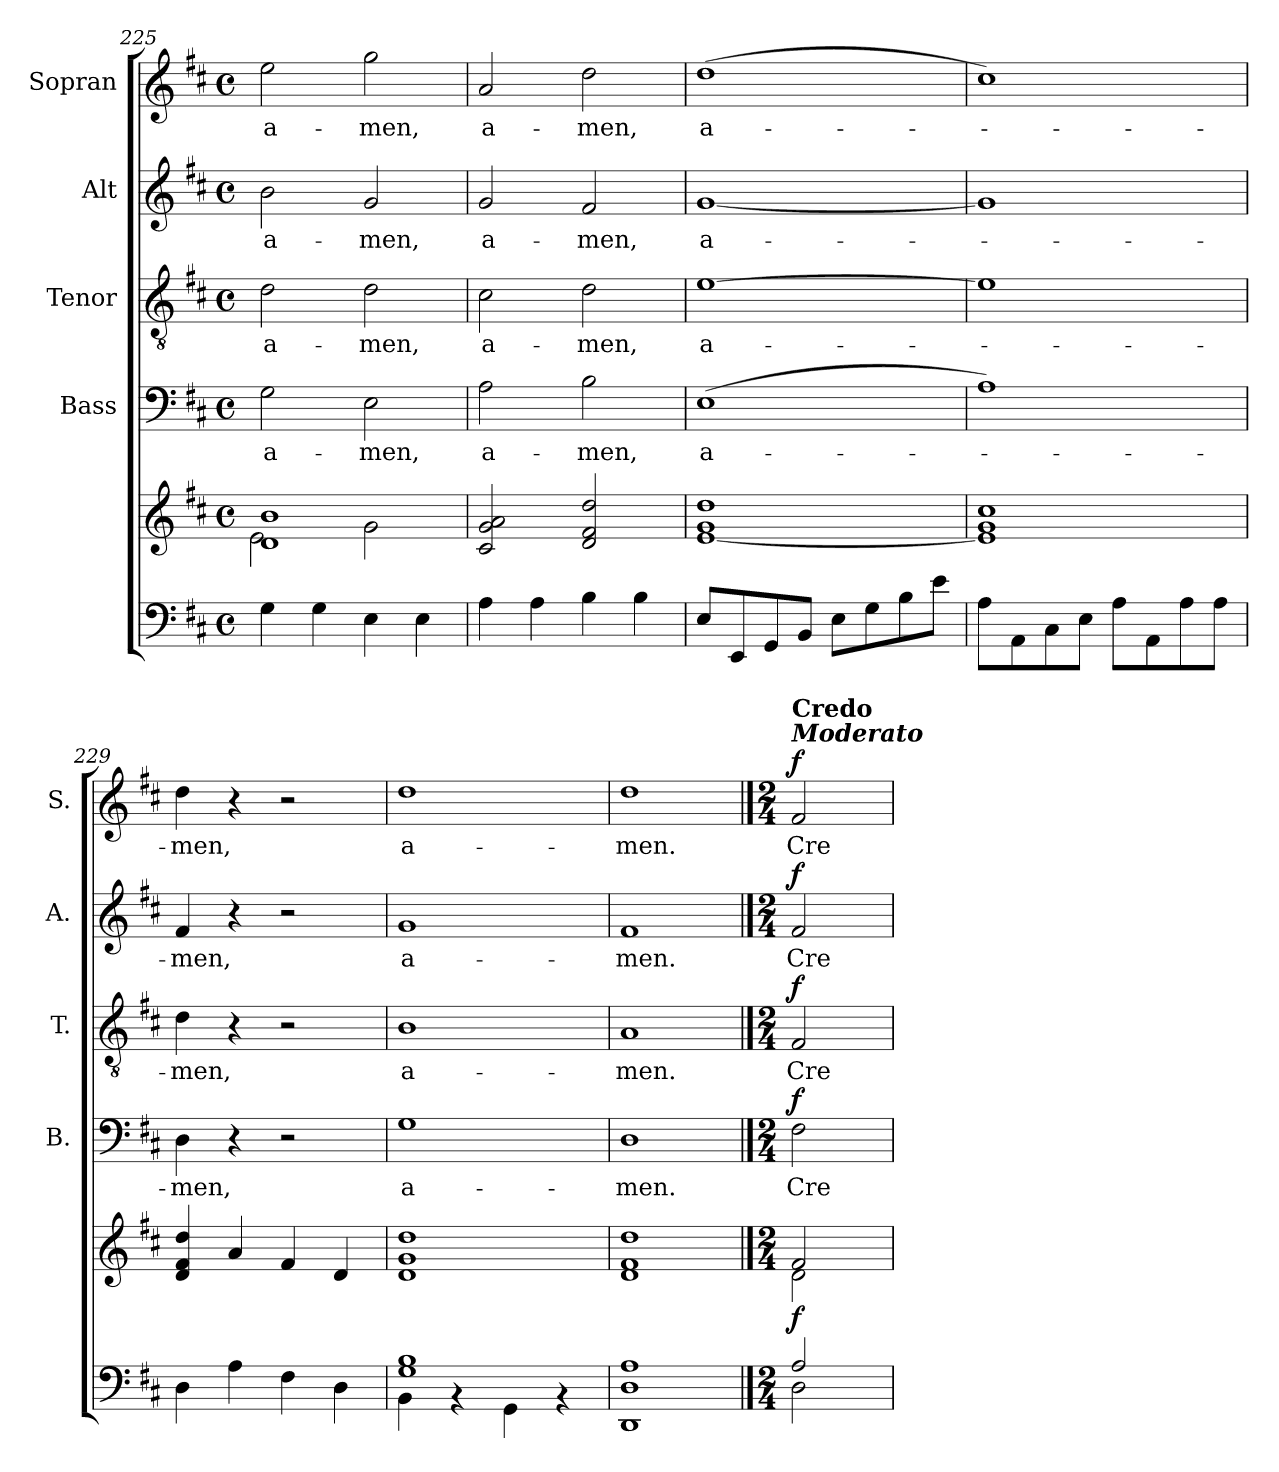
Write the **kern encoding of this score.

**kern	**kern	**dynam	**kern	**text	**dynam	**kern	**text	**dynam	**kern	**text	**dynam	**kern	**text	**dynam
*part5	*part5	*part5	*part4	*part4	*part4	*part3	*part3	*part3	*part2	*part2	*part2	*part1	*part1	*part1
*staff6	*staff5	*staff5/6	*staff4	*staff4	*staff4	*staff3	*staff3	*staff3	*staff2	*staff2	*staff2	*staff1	*staff1	*staff1
*	*	*	*I"Bass	*	*	*I"Tenor	*	*	*I"Alt	*	*	*I"Sopran	*	*
*	*	*	*I'B.	*	*	*I'T.	*	*	*I'A.	*	*	*I'S.	*	*
*clefF4	*clefG2	*	*clefF4	*	*	*clefGv2	*	*	*clefG2	*	*	*clefG2	*	*
*k[f#c#]	*k[f#c#]	*	*k[f#c#]	*	*	*k[f#c#]	*	*	*k[f#c#]	*	*	*k[f#c#]	*	*
*D:	*D:	*	*D:	*	*	*D:	*	*	*D:	*	*	*D:	*	*
*M4/4	*M4/4	*	*M4/4	*	*	*M4/4	*	*	*M4/4	*	*	*M4/4	*	*
*met(c)	*met(c)	*	*met(c)	*	*	*met(c)	*	*	*met(c)	*	*	*met(c)	*	*
=225	=225	=225	=225	=225	=225	=225	=225	=225	=225	=225	=225	=225	=225	=225
*	*^	*	*	*	*	*	*	*	*	*	*	*	*	*
!	!	!	!	!	!LO:LY:b	!	!	!LO:LY:b	!	!	!LO:LY:b	!	!	!LO:LY:b	!
4G\	1d 1b	2e\	.	2G\	a-	.	2d\	a-	.	2b\	a-	.	2ee\	a-	.
4G\	.	.	.	.	.	.	.	.	.	.	.	.	.	.	.
!	!	!	!	!	!LO:LY:b	!	!	!LO:LY:b	!	!	!LO:LY:b	!	!	!LO:LY:b	!
4E\	.	2g\	.	2E\	-men,	.	2d\	-men,	.	2g/	-men,	.	2gg\	-men,	.
4E\	.	.	.	.	.	.	.	.	.	.	.	.	.	.	.
*	*v	*v	*	*	*	*	*	*	*	*	*	*	*	*	*
=226	=226	=226	=226	=226	=226	=226	=226	=226	=226	=226	=226	=226	=226	=226
!	!	!	!	!LO:LY:b	!	!	!LO:LY:b	!	!	!LO:LY:b	!	!	!LO:LY:b	!
4A\	2c#/ 2g/ 2a/	.	2A\	a-	.	2c#\	a-	.	2g/	a-	.	2a/	a-	.
4A\	.	.	.	.	.	.	.	.	.	.	.	.	.	.
!	!	!	!	!LO:LY:b	!	!	!LO:LY:b	!	!	!LO:LY:b	!	!	!LO:LY:b	!
4B\	2d/ 2f#/ 2dd/	.	2B\	-men,	.	2d\	-men,	.	2f#/	-men,	.	2dd\	-men,	.
4B\	.	.	.	.	.	.	.	.	.	.	.	.	.	.
=227	=227	=227	=227	=227	=227	=227	=227	=227	=227	=227	=227	=227	=227	=227
!	!	!	!	!LO:LY:b	!	!	!LO:LY:b	!	!	!LO:LY:b	!	!	!LO:LY:b	!
8E/L	[1e 1g 1dd	.	(>1E	a-	.	[1e	a-	.	[1g	a-	.	(>1dd	a-	.
8EE/	.	.	.	.	.	.	.	.	.	.	.	.	.	.
8GG/	.	.	.	.	.	.	.	.	.	.	.	.	.	.
8BB/J	.	.	.	.	.	.	.	.	.	.	.	.	.	.
8E\L	.	.	.	.	.	.	.	.	.	.	.	.	.	.
8G\	.	.	.	.	.	.	.	.	.	.	.	.	.	.
8B\	.	.	.	.	.	.	.	.	.	.	.	.	.	.
8e\J	.	.	.	.	.	.	.	.	.	.	.	.	.	.
=228	=228	=228	=228	=228	=228	=228	=228	=228	=228	=228	=228	=228	=228	=228
8A\L	1e] 1g 1cc#	.	1A)	.	.	1e]	.	.	1g]	.	.	1cc#)	.	.
8AA\	.	.	.	.	.	.	.	.	.	.	.	.	.	.
8C#\	.	.	.	.	.	.	.	.	.	.	.	.	.	.
8E\J	.	.	.	.	.	.	.	.	.	.	.	.	.	.
8A\L	.	.	.	.	.	.	.	.	.	.	.	.	.	.
8AA\	.	.	.	.	.	.	.	.	.	.	.	.	.	.
8A\	.	.	.	.	.	.	.	.	.	.	.	.	.	.
8A\J	.	.	.	.	.	.	.	.	.	.	.	.	.	.
=229	=229	=229	=229	=229	=229	=229	=229	=229	=229	=229	=229	=229	=229	=229
!	!	!	!	!LO:LY:b	!	!	!LO:LY:b	!	!	!LO:LY:b	!	!	!LO:LY:b	!
4D\	4d/ 4f#/ 4dd/	.	4D\	-men,	.	4d\	-men,	.	4f#/	-men,	.	4dd\	-men,	.
4A\	4a/	.	4r	.	.	4r	.	.	4r	.	.	4r	.	.
4F#\	4f#/	.	2r	.	.	2r	.	.	2r	.	.	2r	.	.
4D\	4d/	.	.	.	.	.	.	.	.	.	.	.	.	.
=230	=230	=230	=230	=230	=230	=230	=230	=230	=230	=230	=230	=230	=230	=230
*^	*	*	*	*	*	*	*	*	*	*	*	*	*	*
!	!	!	!	!	!LO:LY:b	!	!	!LO:LY:b	!	!	!LO:LY:b	!	!	!LO:LY:b	!
1G 1B	4BB\	1d 1g 1dd	.	1G	a-	.	1B	a-	.	1g	a-	.	1dd	a-	.
.	4rAA	.	.	.	.	.	.	.	.	.	.	.	.	.	.
.	4GG\	.	.	.	.	.	.	.	.	.	.	.	.	.	.
.	4rAA	.	.	.	.	.	.	.	.	.	.	.	.	.	.
=231	=231	=231	=231	=231	=231	=231	=231	=231	=231	=231	=231	=231	=231	=231	=231
!	!	!	!	!	!LO:LY:b	!	!	!LO:LY:b	!	!	!LO:LY:b	!	!	!LO:LY:b	!
1D 1A	1DD	1d 1f# 1dd	.	1D	-men.	.	1A	-men.	.	1f#	-men.	.	1dd	-men.	.
!!LO:LB:g=z
==232	==232	==232	==232	==232	==232	==232	==232	==232	==232	==232	==232	==232	==232	==232	==232
*M2/4	*	*M2/4	*	*M2/4	*	*	*M2/4	*	*	*M2/4	*	*	*M2/4	*	*
*	*	*^	*	*	*	*	*	*	*	*	*	*	*	*	*
!	!	!	!	!	!	!	!	!	!	!	!	!	!	!LO:TX:a:Bi:t=Moderato	!	!
!	!	!	!	!	!	!	!	!	!	!	!	!	!	!LO:TX:a:B:t=Credo	!	!
!	!	!	!	!LO:DY:b	!	!LO:LY:b	!LO:DY:a	!	!LO:LY:b	!LO:DY:a	!	!LO:LY:b	!LO:DY:a	!	!LO:LY:b	!LO:DY:a
2A/	2D\	2f#/	2d\	f	2F#\	Cre-	f	2F#/	Cre-	f	2f#/	Cre-	f	2f#/	Cre-	f
*v	*v	*	*	*	*	*	*	*	*	*	*	*	*	*	*	*
*	*v	*v	*	*	*	*	*	*	*	*	*	*	*	*	*
=	=	=	=	=	=	=	=	=	=	=	=	=	=	=
*-	*-	*-	*-	*-	*-	*-	*-	*-	*-	*-	*-	*-	*-	*-
